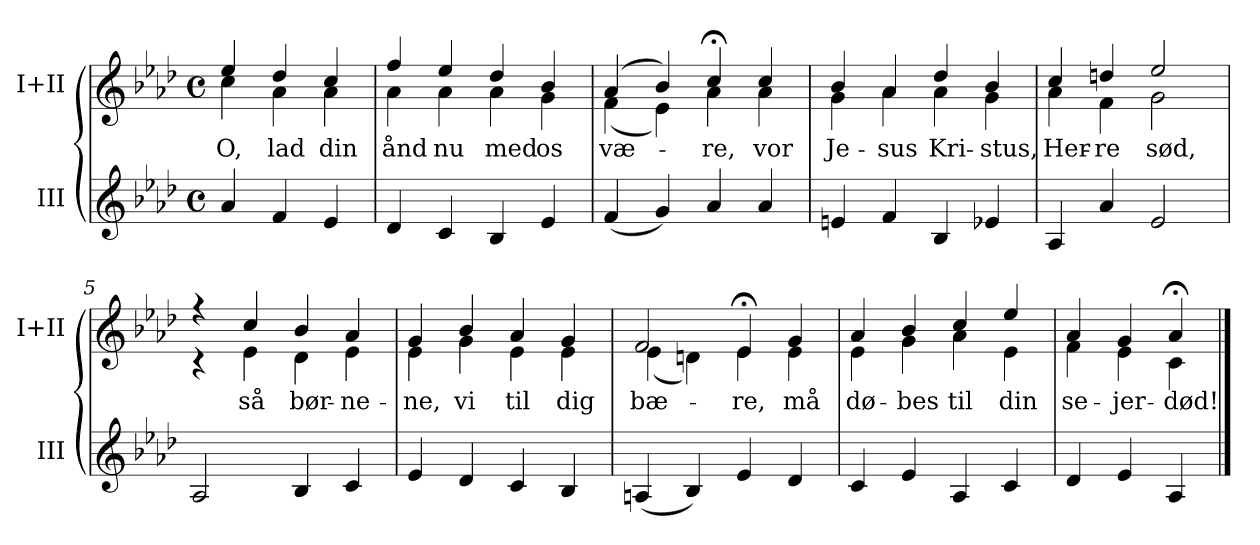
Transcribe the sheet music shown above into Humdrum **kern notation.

**kern	**kern	**text
*part2	*part1	*part1
*staff2	*staff1	*staff1
*I"III	*I"I+II	*
*I'III	*I'I+II	*
*clefG2	*clefG2	*
*k[b-e-a-d-]	*k[b-e-a-d-]	*
*M4/4	*M4/4	*
*met(c)	*met(c)	*
=	=	=
!	!	!LO:LY:b
*	*^	*
4a-/	4ee-/	4cc\	O,
!	!	!	!LO:LY:b
4f/	4dd-/	4a-\	lad
!	!	!	!LO:LY:b
4e-/	4cc/	4a-\	din
=1	=1	=1	=1
!	!	!	!LO:LY:b
4d-/	4ff/	4a-\	ånd
!	!	!	!LO:LY:b
4c/	4ee-/	4a-\	nu
!	!	!	!LO:LY:b
4B-/	4dd-/	4a-\	med
!	!	!	!LO:LY:b
4e-/	4b-/	4g\	os
=2	=2	=2	=2
!	!	!	!LO:LY:b
(<4f/	(>4a-/	(<4f\	væ-
4g/)	4b-/)	4e-\)	.
!	!	!	!LO:LY:b
4a-/	4cc;</	4a-\	-re,
!	!	!	!LO:LY:b
4a-/	4cc/	4a-\	vor
=3	=3	=3	=3
!	!	!	!LO:LY:b
4en/	4b-/	4g\	Je-
!	!	!	!LO:LY:b
4f/	4a-/	4a-\	-sus
!	!	!	!LO:LY:b
4B-/	4dd-/	4a-\	Kri-
!	!	!	!LO:LY:b
4e-X/	4b-/	4g\	-stus,
!!LO:LB:g=z	!!
=4	=4	=4	=4
!	!	!	!LO:LY:b
4A-/	4cc/	4a-\	Her-
!	!	!	!LO:LY:b
4a-/	4ddn/	4f\	-re
!	!	!	!LO:LY:b
2e-/	2ee-/	2g\	sød,
=5	=5	=5	=5
2A-/	4r	4r	.
!	!	!	!LO:LY:b
.	4cc/	4e-\	så
!	!	!	!LO:LY:b
4B-/	4b-/	4d-\	bør-
!	!	!	!LO:LY:b
4c/	4a-/	4e-\	-ne-
=6	=6	=6	=6
!	!	!	!LO:LY:b
4e-/	4g/	4e-\	-ne,
!	!	!	!LO:LY:b
4d-/	4b-/	4g\	vi
!	!	!	!LO:LY:b
4c/	4a-/	4e-\	til
!	!	!	!LO:LY:b
4B-/	4g/	4e-\	dig
=7	=7	=7	=7
!	!	!	!LO:LY:b
(<4An/	2f/	(<4e-\	bæ-
4B-/)	.	4dn\)	.
!	!	!	!LO:LY:b
4e-/	4e-;</	4e-\	-re,
!	!	!	!LO:LY:b
4d-i/	4g/	4e-\	må
!!LO:LB:g=z	!!
=8	=8	=8	=8
!	!	!	!LO:LY:b
4c/	4a-/	4e-\	dø-
!	!	!	!LO:LY:b
4e-/	4b-/	4g\	-bes
!	!	!	!LO:LY:b
4A-/	4cc/	4a-\	til
!	!	!	!LO:LY:b
4c/	4ee-/	4e-\	din
=9	=9	=9	=9
!	!	!	!LO:LY:b
4d-/	4a-/	4f\	se-
!	!	!	!LO:LY:b
4e-/	4g/	4e-\	-jer-
!	!	!	!LO:LY:b
4A-/	4a-;</	4c\	-død!
*	*v	*v	*
==	==	==
*-	*-	*-
